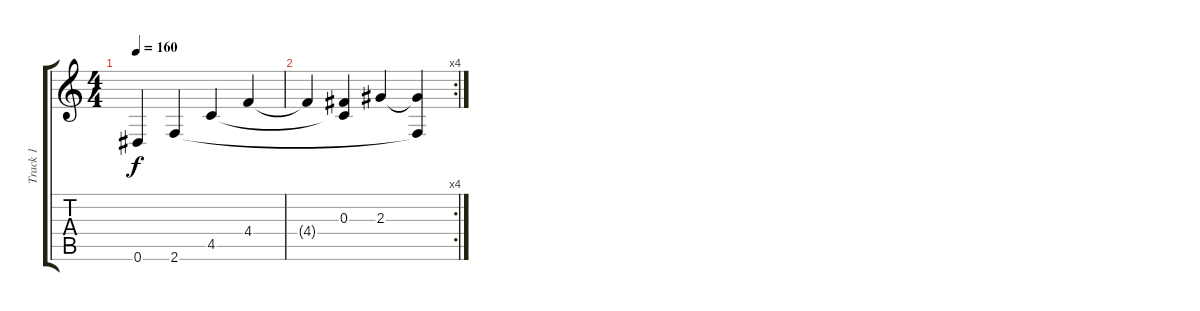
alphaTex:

\track ("Track 1" "Track 1") {instrument acousticguitarsteel}
\staff {score tabs}
\tuning (Eb4 Bb3 Gb3 Db3 Ab2 Eb2) {hide}
\ts (4 4)
\tempo 160
\clef g2
\ks c
0.6.4{dy f} 2.6.4 4.5.4 4.4.4 |
\rc 4
4.4{t}.4 (0.3 4.5{t}).4 2.3.4 (2.3{t} 2.6{t}).4
